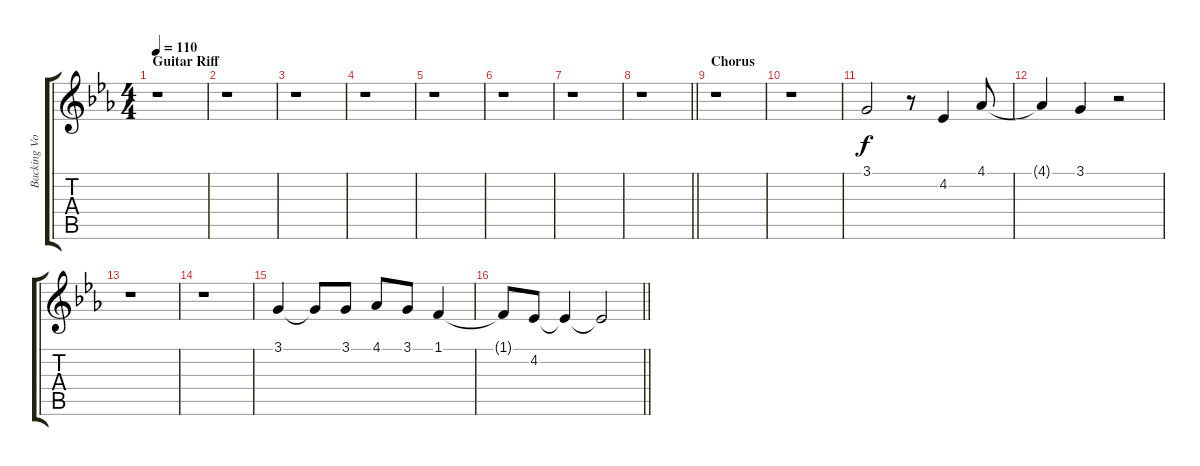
\track ("Backing Vocals" "Backing Vo") {instrument oboe}
\staff {score tabs}
\tuning (E4 B3 G3 D3 A2 E2) {hide}
\ts (4 4)
\section ("" "Guitar Riff")
\tempo 110
\clef g2
\ks eb
r.1{dy f} |
r.1 |
r.1 |
r.1 |
r.1 |
r.1 |
r.1 |
\barLineRight lightlight
r.1 |
\section ("" "Chorus")
r.1 |
r.1 |
3.1.2 r.8 4.2.4 4.1.8 |
4.1{t}.4 3.1.4 r.2 |
r.1 |
r.1 |
3.1.4 3.1{t}.8 3.1.8 4.1.8 3.1.8 1.1.4 |
\barLineRight lightlight
1.1{t}.8 4.2.8 4.2{t}.4 4.2{t}.2
